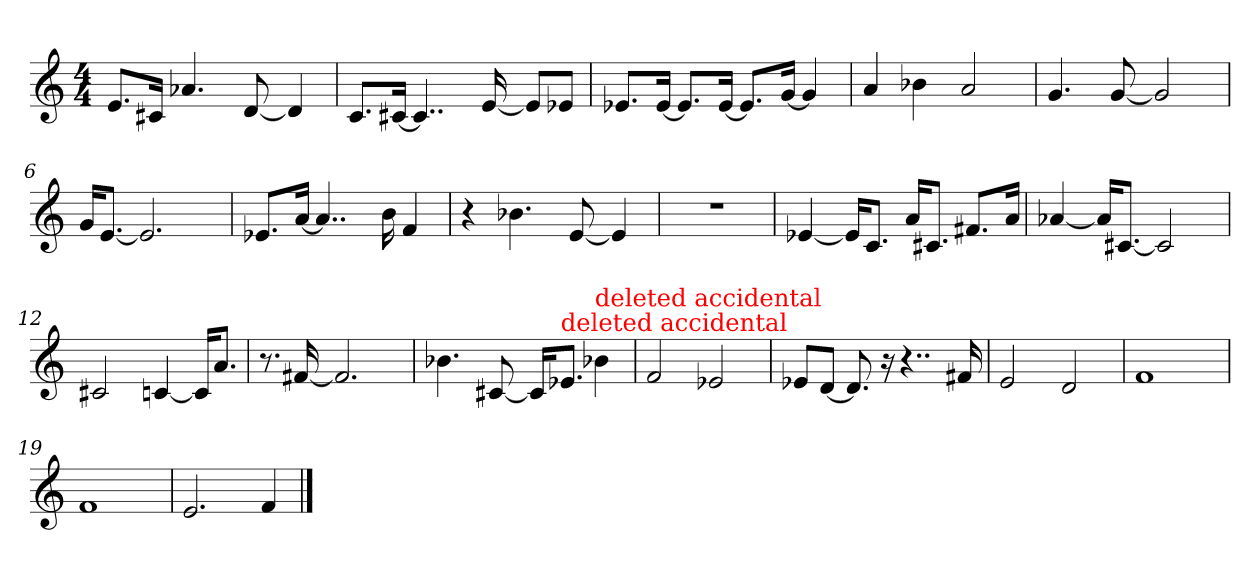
**kern
*part1
*staff1
*clefG2
*M4/4
=1
8.e/L
16c#X/Jk
4.a-X
[8d
4d]
=2
8.c/L
[16c#X/Jk
4..c#]
[16e
8e/L]
8e-X/J
=3
8.e-X/L
[16e-/Jk
8.e-/L]
[16e-/Jk
8.e-/L]
[16g/Jk
4g]
=4
4a
4b-X
2a
=5
4.g
[8g
2g]
=6
16g/KL
[8.e/J
2.e]
=7
8.e-X/L
[16a/Jk
4..a]
16b
4f
=8
4r
4.b-X
[8e
4e]
=9
1r
=10
[4e-X
16e-/KL]
8.c/J
16a/KL
8.c#X/J
8.f#X/L
16a/Jk
=11
[4a-X
16a-/KL]
[8.c#X/J
2c#]
=12
2c#X
[4cn
16c/KL]
8.a/J
=13
8.r
[16f#X
2.f#]
=14
4.b-X
[8c#X
16c#/KL]
!LO:TX:color=#FF0000:t=deleted accidental
8.e-Xi/J
!LO:TX:color=#FF0000:t=deleted accidental
4b-Xi
=15
2f
2e-X
=16
8e-X/L
[8d/J
8.d]
16r
4..r
16f#X
=17
2e
2d
=18
1f
=19
1f
=20
2.e
4f
==
*-
